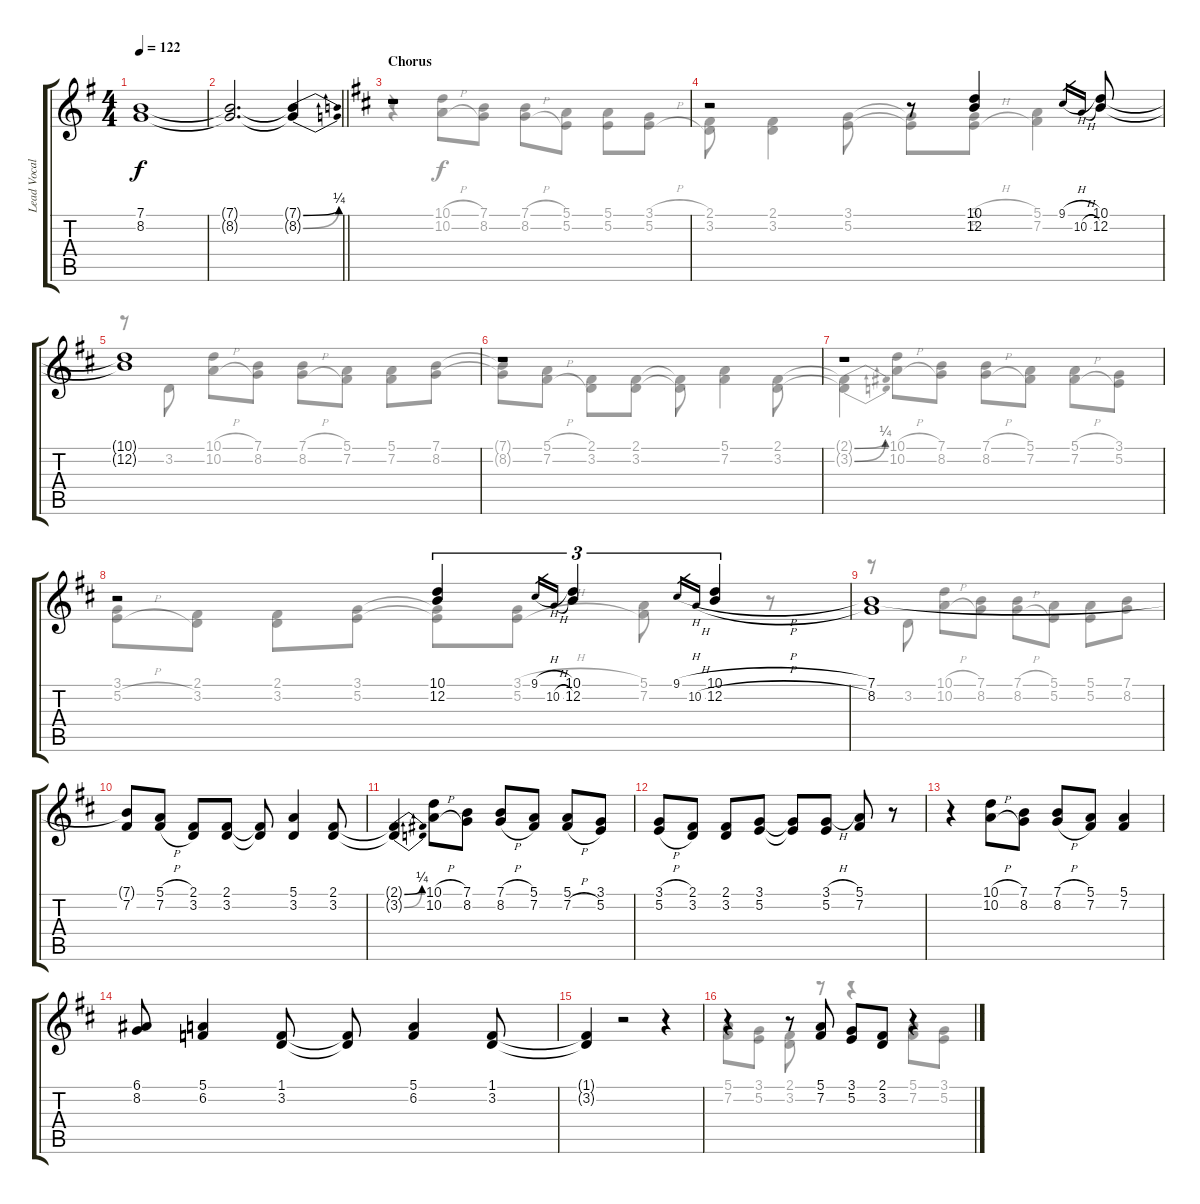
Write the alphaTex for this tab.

\track ("Lead Vocals" "Lead Vocal") {instrument trumpet}
\staff {score tabs}
\tuning (E4 B3 G3 D3 A2 E2) {hide}
\voice
\ts (4 4)
\tempo 122
\clef g2
\ks g
(7.1{t} 8.2{t}).1{dy f} |
\barLineRight lightlight
(7.1{t} 8.2{t}).2{d} (7.1{be (bend 0 0 60 1) t} 8.2{be (bend 0 0 60 1) t}).4 |
\section ("" "Chorus")
\ks d
r.1 |
r.2 r.8 (10.1 12.2).4 9.1{h}.16{gr} 10.2{h}.16{gr} (10.1 12.2).8 |
(10.1{t} 12.2{t}).1 |
r.1 |
r.1 |
r.2 (10.1 12.2).4{tu (3 2)} 9.1{h}.16{gr} 10.2{h}.16{gr} (10.1 12.2).4{tu (3 2)} 9.1{h}.16{gr} 10.2{h}.16{gr} (10.1{h} 12.2{h}).4{tu (3 2)} |
(7.1 8.2).1 |
(7.1{t} 7.2).8 (5.1{h} 7.2{h}).8 (2.1 3.2).8 (2.1 3.2).8 (2.1{t} 3.2{t}).8 (5.1 3.2).4 (2.1 3.2).8 |
(2.1{be (bend 0 0 60 1) t} 3.2{be (bend 0 0 60 1) t}).4 (10.1{h} 10.2{h}).8 (7.1 8.2).8 (7.1{h} 8.2{h}).8 (5.1 7.2).8 (5.1 7.2{h}).8 (3.1 5.2).8 |
(3.1{h} 5.2{h}).8 (2.1 3.2).8 (2.1 3.2).8 (3.1 5.2).8 (3.1{t} 5.2{t}).8 (3.1{h} 5.2).8 (5.1 7.2).8 r.8 |
r.4 (10.1{h} 10.2{h}).8 (7.1 8.2).8 (7.1{h} 8.2{h}).8 (5.1 7.2).8 (5.1 7.2).4 |
(6.1 8.2).8 (5.1 6.2).4 (1.1 3.2).8 (1.1{t} 3.2{t}).8 (5.1 6.2).4 (1.1 3.2).8 |
(1.1{t} 3.2{t}).4 r.2 r.4 |
r.4 r.8 (5.1 7.2).8 (3.1 5.2).8 (2.1 3.2).8 r.4
\voice
\clef g2
\ottava regular
\simile none
\ks g
|
\barLineRight lightlight
|
\ks d
r.4 (10.1{h} 10.2{h}).8 (7.1 8.2).8 (7.1{h} 8.2{h}).8 (5.1 5.2).8 (5.1 5.2).8 (3.1{h} 5.2{h}).8 |
(2.1 3.2).8 (2.1 3.2).4 (3.1 5.2).8 (3.1{t} 5.2{t}).8 (3.1{h} 5.2{h}).8 (5.1 7.2).4 |
r.8 3.2.8 (10.1{h} 10.2{h}).8 (7.1 8.2).8 (7.1{h} 8.2{h}).8 (5.1 7.2).8 (5.1 7.2).8 (7.1 8.2).8 |
(7.1{t} 8.2{t}).8 (5.1{h} 7.2{h}).8 (2.1 3.2).8 (2.1 3.2).8 (2.1{t} 3.2{t}).8 (5.1 7.2).4 (2.1 3.2).8 |
(2.1{be (bend 0 0 60 1) t} 3.2{be (bend 0 0 60 1) t}).4 (10.1{h} 10.2{h}).8 (7.1 8.2).8 (7.1{h} 8.2{h}).8 (5.1 7.2).8 (5.1{h} 7.2{h}).8 (3.1 5.2).8 |
(3.1 5.2{h}).8 (2.1 3.2).8 (2.1 3.2).8 (3.1 5.2).8 (3.1{t} 5.2{t}).8 (3.1{h} 5.2{h}).8 (5.1 7.2).8 r.8 |
r.8 3.2.8 (10.1{h} 10.2{h}).8 (7.1 8.2).8 (7.1{h} 8.2{h}).8 (5.1 5.2).8 (5.1 5.2).8 (7.1 8.2).8 |
|
|
|
|
|
|
(5.1 7.2).8 (3.1 5.2).8 (2.1 3.2).8 r.8 r.4 (5.1 7.2).8 (3.1 5.2).8
